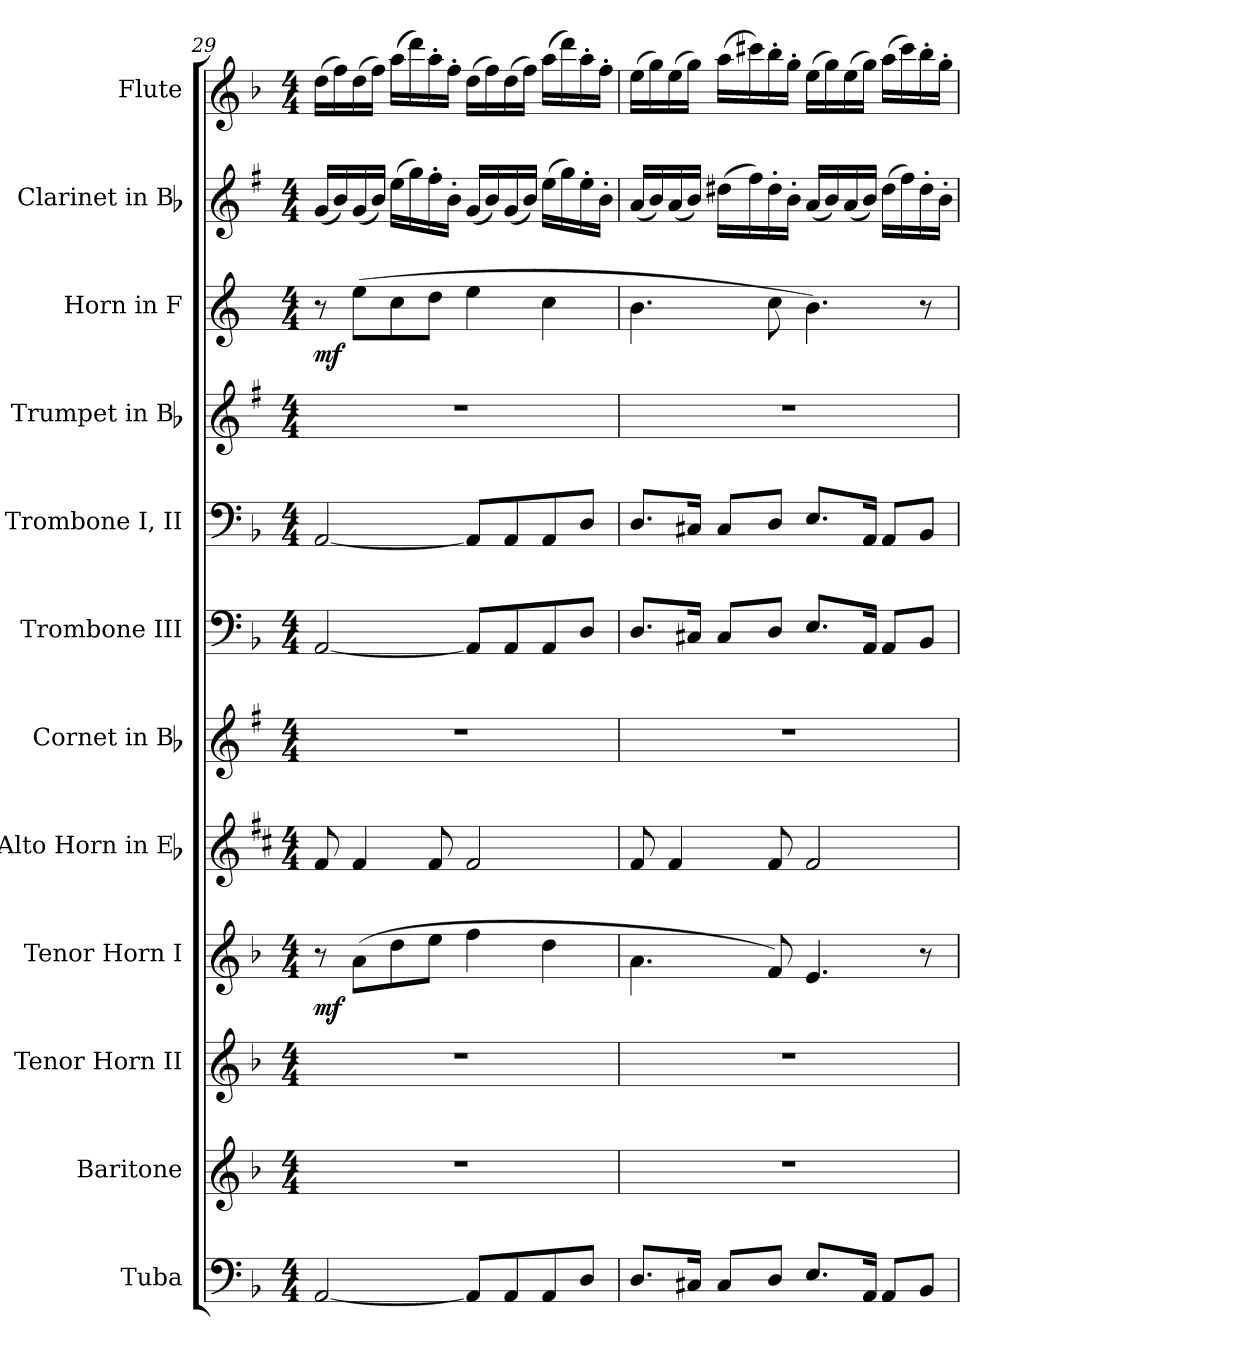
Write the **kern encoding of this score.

**kern	**kern	**kern	**kern	**dynam	**kern	**kern	**kern	**kern	**kern	**kern	**dynam	**kern	**kern
*part12	*part11	*part10	*part9	*part9	*part8	*part7	*part6	*part5	*part4	*part3	*part3	*part2	*part1
*staff12	*staff11	*staff10	*staff9	*staff9	*staff8	*staff7	*staff6	*staff5	*staff4	*staff3	*staff3	*staff2	*staff1
*I"Tuba	*I"Baritone	*I"Tenor Horn II	*I"Tenor Horn I	*	*I"Alto Horn in Eb	*I"Cornet in Bb	*I"Trombone III	*I"Trombone I, II	*I"Trumpet in Bb	*I"Horn in F	*	*I"Clarinet in Bb	*I"Flute
*I'Tba.	*I'Bar.	*I'Tenor.	*I'Tenor I.	*	*	*I'Cor.	*I'Tbn.	*I'Tbn.	*I'Tpt.	*I'Hn.	*	*I'Cl.	*I'Fl.
*clefF4	*clefG2	*clefG2	*clefG2	*	*clefG2	*clefG2	*clefF4	*clefF4	*clefG2	*clefG2	*	*clefG2	*clefG2
*	*ITrd8c14	*ITrd8c14	*ITrd8c14	*	*ITrd5c9	*ITrd1c2	*	*	*ITrd1c2	*ITrd4c7	*	*ITrd1c2	*
*k[b-]	*k[b-]	*k[b-]	*k[b-]	*	*k[b-]	*k[b-]	*k[b-]	*k[b-]	*k[b-]	*k[b-]	*	*k[b-]	*k[b-]
*F:	*F:	*F:	*F:	*	*F:	*F:	*F:	*F:	*F:	*F:	*	*F:	*F:
*M4/4	*M4/4	*M4/4	*M4/4	*	*M4/4	*M4/4	*M4/4	*M4/4	*M4/4	*M4/4	*	*M4/4	*M4/4
=29	=29	=29	=29	=29	=29	=29	=29	=29	=29	=29	=29	=29	=29
[2AAi/	1r	1r	8r	mf	8Ai/	1r	[2AAi/	[2AAi/	1r	8r	mf	(16fi/LL	(16ddi\LL
.	.	.	.	.	.	.	.	.	.	.	.	16ai/)	16ffi\)
.	.	.	(8Ai\L	.	4Ai/	.	.	.	.	(8ai\L	.	(16fi/	(16ddi\
.	.	.	.	.	.	.	.	.	.	.	.	16ai/JJ)	16ffi\JJ)
.	.	.	8di\	.	.	.	.	.	.	8fi\	.	(16ddi\LL	(16aai\LL
.	.	.	.	.	.	.	.	.	.	.	.	16ffi\)	16dddi\)
.	.	.	8ei\J	.	8Ai/	.	.	.	.	8gi\J	.	16ee'i\	16aa'i\
.	.	.	.	.	.	.	.	.	.	.	.	16a'i\JJ	16ff'i\JJ
8AAi/L]	.	.	4fi\	.	2Ai/	.	8AAi/L]	8AAi/L]	.	4ai\	.	(16fi/LL	(16ddi\LL
.	.	.	.	.	.	.	.	.	.	.	.	16ai/)	16ffi\)
8AAi/	.	.	.	.	.	.	8AAi/	8AAi/	.	.	.	(16fi/	(16ddi\
.	.	.	.	.	.	.	.	.	.	.	.	16ai/JJ)	16ffi\JJ)
8AAi/	.	.	4di\	.	.	.	8AAi/	8AAi/	.	4fi\	.	(16ddi\LL	(16aai\LL
.	.	.	.	.	.	.	.	.	.	.	.	16ffi\)	16dddi\)
8Di/J	.	.	.	.	.	.	8Di/J	8Di/J	.	.	.	16dd'i\	16aa'i\
.	.	.	.	.	.	.	.	.	.	.	.	16a'i\JJ	16ff'i\JJ
!!LO:PB:g=z
=30	=30	=30	=30	=30	=30	=30	=30	=30	=30	=30	=30	=30	=30
8.Di/L	1r	1r	4.Ai\	.	8Ai/	1r	8.Di/L	8.Di/L	1r	4.ei\	.	(16gi/LL	(16eei\LL
.	.	.	.	.	.	.	.	.	.	.	.	16ai/)	16ggi\)
.	.	.	.	.	4Ai/	.	.	.	.	.	.	(16gi/	(16eei\
16C#Xi/Jk	.	.	.	.	.	.	16C#Xi/Jk	16C#Xi/Jk	.	.	.	16ai/JJ)	16ggi\JJ)
8C#i/L	.	.	.	.	.	.	8C#i/L	8C#i/L	.	.	.	(16cc#Xi\LL	(16aai\LL
.	.	.	.	.	.	.	.	.	.	.	.	16eei\)	16ccc#Xi\)
8Di/J	.	.	8Fi/)	.	8Ai/	.	8Di/J	8Di/J	.	8fi\	.	16cc#'i\	16bb-'i\
.	.	.	.	.	.	.	.	.	.	.	.	16a'i\JJ	16gg'i\JJ
8.Ei/L	.	.	4.Ei/	.	2Ai/	.	8.Ei/L	8.Ei/L	.	4.ei\)	.	(16gi/LL	(16eei\LL
.	.	.	.	.	.	.	.	.	.	.	.	16ai/)	16ggi\)
.	.	.	.	.	.	.	.	.	.	.	.	(16gi/	(16eei\
16AAi/Jk	.	.	.	.	.	.	16AAi/Jk	16AAi/Jk	.	.	.	16ai/JJ)	16ggi\JJ)
8AAi/L	.	.	.	.	.	.	8AAi/L	8AAi/L	.	.	.	(16cc#i\LL	(16aai\LL
.	.	.	.	.	.	.	.	.	.	.	.	16eei\)	16ccc#i\)
8BB-i/J	.	.	8r	.	.	.	8BB-i/J	8BB-i/J	.	8r	.	16cc#'i\	16bb-'i\
.	.	.	.	.	.	.	.	.	.	.	.	16a'i\JJ	16gg'i\JJ
=	=	=	=	=	=	=	=	=	=	=	=	=	=
*-	*-	*-	*-	*-	*-	*-	*-	*-	*-	*-	*-	*-	*-
